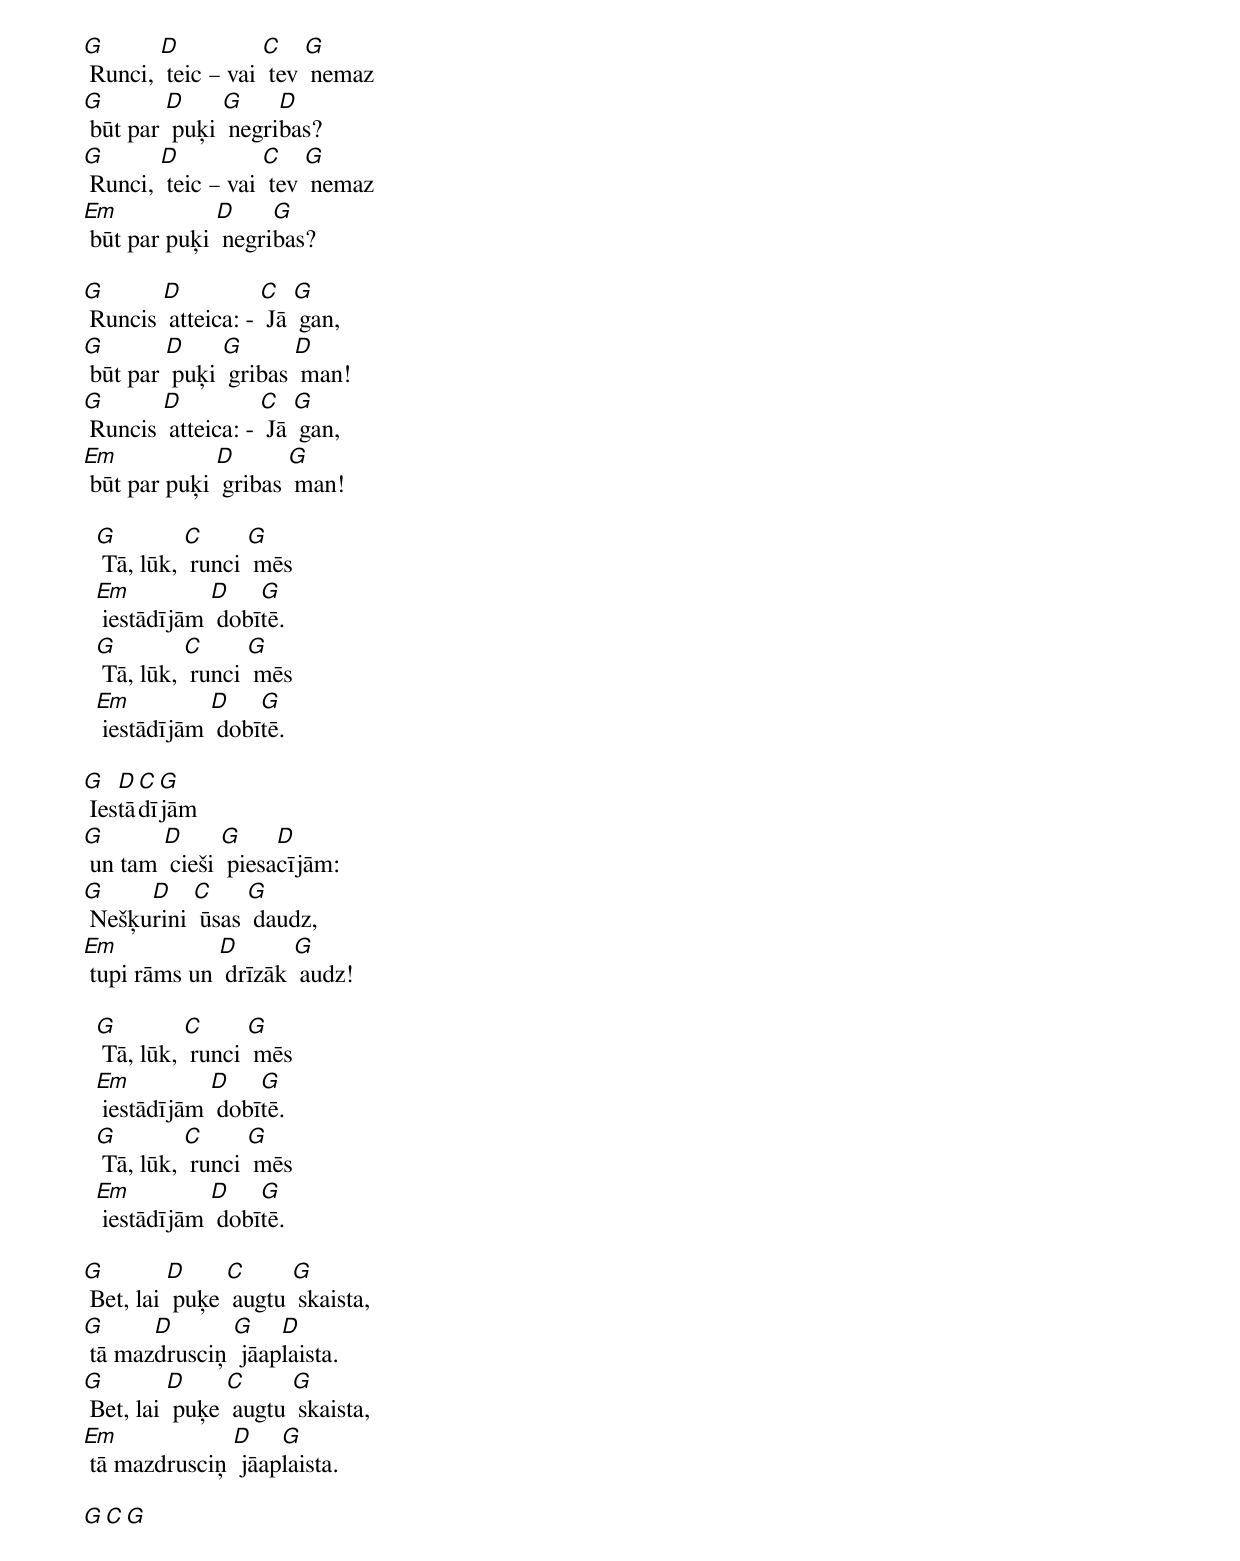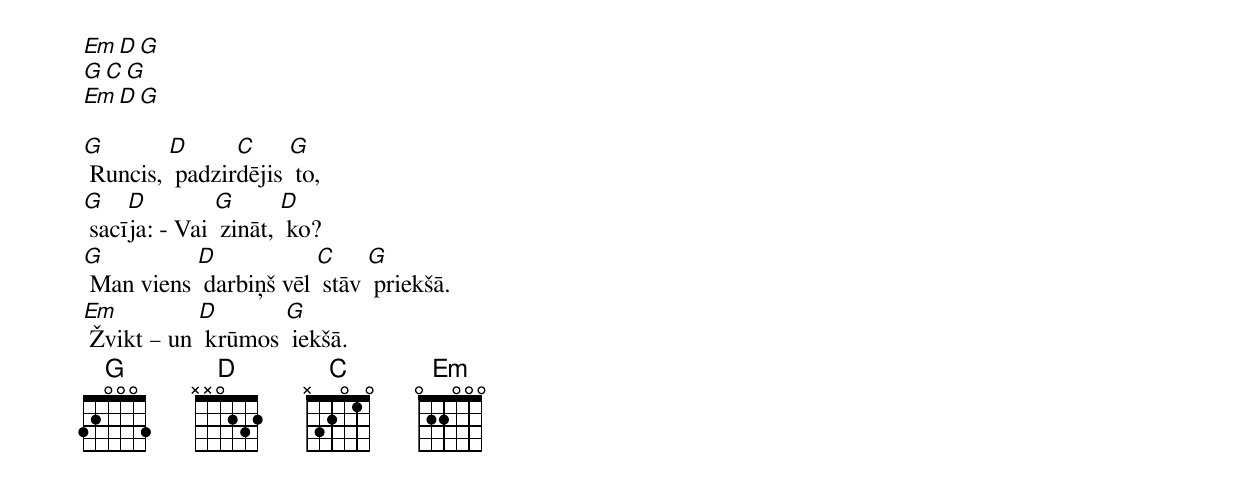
[G] Runci, [D] teic – vai [C] tev [G] nemaz
[G] būt par [D] puķi [G] negri[D]bas?
[G] Runci, [D] teic – vai [C] tev [G] nemaz
[Em] būt par puķi [D] negri[G]bas?

[G] Runcis [D] atteica: - [C] Jā [G] gan,
[G] būt par [D] puķi [G] gribas [D] man!
[G] Runcis [D] atteica: - [C] Jā [G] gan,
[Em] būt par puķi [D] gribas [G] man!

  [G] Tā, lūk, [C] runci [G] mēs
  [Em] iestādījām [D] dobī[G]tē.
  [G] Tā, lūk, [C] runci [G] mēs
  [Em] iestādījām [D] dobī[G]tē.

[G] Ies[D]tā[C]dī[G]jām
[G] un tam [D] cieši [G] piesa[D]cījām:
[G] Nešķu[D]rini [C] ūsas [G] daudz,
[Em] tupi rāms un [D] drīzāk [G] audz!

  [G] Tā, lūk, [C] runci [G] mēs
  [Em] iestādījām [D] dobī[G]tē.
  [G] Tā, lūk, [C] runci [G] mēs
  [Em] iestādījām [D] dobī[G]tē.

[G] Bet, lai [D] puķe [C] augtu [G] skaista,
[G] tā maz[D]drusciņ [G] jāap[D]laista.
[G] Bet, lai [D] puķe [C] augtu [G] skaista,
[Em] tā mazdrusciņ [D] jāap[G]laista.

[G][C][G]
[Em][D][G]
[G][C][G]
[Em][D][G]

[G] Runcis, [D] padzir[C]dējis [G] to,
[G] sacī[D]ja: - Vai [G] zināt, [D] ko?
[G] Man viens [D] darbiņš vēl [C] stāv [G] priekšā.
[Em] Žvikt – un [D] krūmos [G] iekšā.
